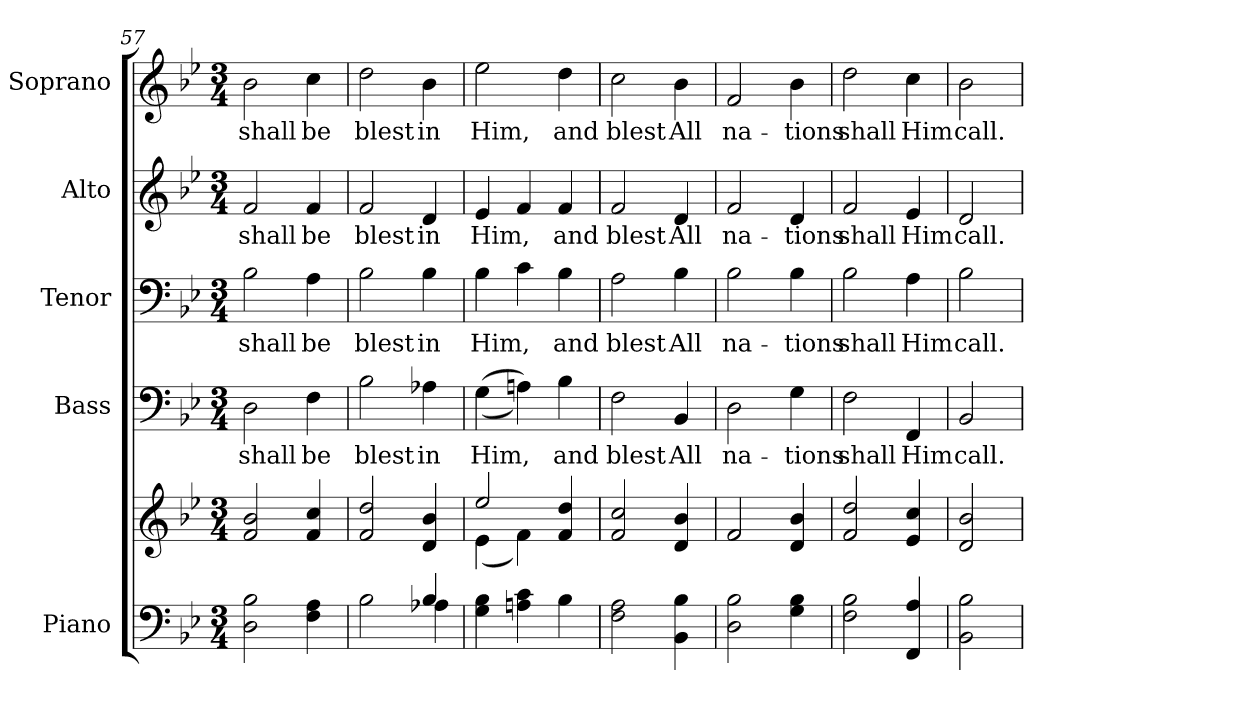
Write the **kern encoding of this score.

**kern	**kern	**kern	**text	**kern	**text	**kern	**text	**kern	**text
*part5	*part5	*part4	*part4	*part3	*part3	*part2	*part2	*part1	*part1
*staff6	*staff5	*staff4	*staff4	*staff3	*staff3	*staff2	*staff2	*staff1	*staff1
*I"Piano	*	*I"Bass	*	*I"Tenor	*	*I"Alto	*	*I"Soprano	*
*I'Pno.	*	*I'B.	*	*I'T.	*	*I'A.	*	*I'S.	*
*clefF4	*clefG2	*clefF4	*	*clefF4	*	*clefG2	*	*clefG2	*
*k[b-e-]	*k[b-e-]	*k[b-e-]	*	*k[b-e-]	*	*k[b-e-]	*	*k[b-e-]	*
*B-:	*B-:	*B-:	*	*B-:	*	*B-:	*	*B-:	*
*M3/4	*M3/4	*M3/4	*	*M3/4	*	*M3/4	*	*M3/4	*
=57	=57	=57	=57	=57	=57	=57	=57	=57	=57
!	!	!	!LO:LY:b:color=#000000	!	!	!	!	!	!
!	!	!	!	!	!LO:LY:b:color=#000000	!	!	!	!
!	!	!	!	!	!	!	!LO:LY:b:color=#000000	!	!
!	!	!	!	!	!	!	!	!	!LO:LY:b:color=#000000
2Di\ 2B-i	2fi/ 2b-i	2Di\	shall	2B-i\	shall	2fi/	shall	2b-i\	shall
!	!	!	!LO:LY:b:color=#000000	!	!	!	!	!	!
!	!	!	!	!	!LO:LY:b:color=#000000	!	!	!	!
!	!	!	!	!	!	!	!LO:LY:b:color=#000000	!	!
!	!	!	!	!	!	!	!	!	!LO:LY:b:color=#000000
4Fi\ 4Ai	4fi/ 4cci	4Fi\	be	4Ai\	be	4fi/	be	4cci\	be
=58	=58	=58	=58	=58	=58	=58	=58	=58	=58
*^	*	*	*	*	*	*	*	*	*
!	!	!	!	!LO:LY:b:color=#000000	!	!	!	!	!	!
!	!	!	!	!	!	!LO:LY:b:color=#000000	!	!	!	!
!	!	!	!	!	!	!	!	!LO:LY:b:color=#000000	!	!
!	!	!	!	!	!	!	!	!	!	!LO:LY:b:color=#000000
2B-i\	2ryy	2fi/ 2ddi	2B-i\	blest	2B-i\	blest	2fi/	blest	2ddi\	blest
!	!	!	!	!LO:LY:b:color=#000000	!	!	!	!	!	!
!	!	!	!	!	!	!LO:LY:b:color=#000000	!	!	!	!
!	!	!	!	!	!	!	!	!LO:LY:b:color=#000000	!	!
!	!	!	!	!	!	!	!	!	!	!LO:LY:b:color=#000000
4B-i/	4A-Xi\	4di/ 4b-i	4A-Xi\	in	4B-i\	in	4di/	in	4b-i\	in
*v	*v	*	*	*	*	*	*	*	*	*
!!LO:PB:g=z
=59	=59	=59	=59	=59	=59	=59	=59	=59	=59
*	*^	*	*	*	*	*	*	*	*
*^	*	*	*	*	*	*	*	*	*	*
!	!	!	!	!	!LO:LY:b:color=#000000	!	!	!	!	!	!
*v	*v	*	*	*	*	*	*	*	*	*	*
*^	*	*	*	*	*	*	*	*	*	*
!	!	!	!	!	!	!	!LO:LY:b:color=#000000	!	!	!	!
*v	*v	*	*	*	*	*	*	*	*	*	*
*^	*	*	*	*	*	*	*	*	*	*
!	!	!	!	!	!	!	!	!	!LO:LY:b:color=#000000	!	!
*v	*v	*	*	*	*	*	*	*	*	*	*
*^	*	*	*	*	*	*	*	*	*	*
!	!	!	!	!	!	!	!	!	!	!	!LO:LY:b:color=#000000
*v	*v	*	*	*	*	*	*	*	*	*	*
4Gi\ 4B-i	2ee-i/	(4e-i\	((4Gi\	Him,	4B-i\	Him,	4e-i/	Him,	2ee-i\	Him,
4Ani\ 4ci	.	4fi\)	4Ani\))	.	4ci\	.	4fi/	.	.	.
!	!	!	!	!LO:LY:b:color=#000000	!	!	!	!	!	!
!	!	!	!	!	!	!LO:LY:b:color=#000000	!	!	!	!
!	!	!	!	!	!	!	!	!LO:LY:b:color=#000000	!	!
!	!	!	!	!	!	!	!	!	!	!LO:LY:b:color=#000000
4B-i\	4fi/ 4ddi	4ryy	4B-i\	and	4B-i\	and	4fi/	and	4ddi\	and
*	*v	*v	*	*	*	*	*	*	*	*
=60	=60	=60	=60	=60	=60	=60	=60	=60	=60
*	*^	*	*	*	*	*	*	*	*
!	!	!	!	!LO:LY:b:color=#000000	!	!	!	!	!	!
*	*v	*v	*	*	*	*	*	*	*	*
*	*^	*	*	*	*	*	*	*	*
!	!	!	!	!	!	!LO:LY:b:color=#000000	!	!	!	!
*	*v	*v	*	*	*	*	*	*	*	*
*	*^	*	*	*	*	*	*	*	*
!	!	!	!	!	!	!	!	!LO:LY:b:color=#000000	!	!
*	*v	*v	*	*	*	*	*	*	*	*
*	*^	*	*	*	*	*	*	*	*
!	!	!	!	!	!	!	!	!	!	!LO:LY:b:color=#000000
*	*v	*v	*	*	*	*	*	*	*	*
2Fi\ 2Ai	2fi/ 2cci	2Fi\	blest	2Ai\	blest	2fi/	blest	2cci\	blest
!	!	!	!LO:LY:b:color=#000000	!	!	!	!	!	!
!	!	!	!	!	!LO:LY:b:color=#000000	!	!	!	!
!	!	!	!	!	!	!	!LO:LY:b:color=#000000	!	!
!	!	!	!	!	!	!	!	!	!LO:LY:b:color=#000000
4BB-i\ 4B-i	4di/ 4b-i	4BB-i/	All	4B-i\	All	4di/	All	4b-i\	All
=61	=61	=61	=61	=61	=61	=61	=61	=61	=61
!	!	!	!LO:LY:b:color=#000000	!	!	!	!	!	!
!	!	!	!	!	!LO:LY:b:color=#000000	!	!	!	!
!	!	!	!	!	!	!	!LO:LY:b:color=#000000	!	!
!	!	!	!	!	!	!	!	!	!LO:LY:b:color=#000000
2Di\ 2B-i	2fi/	2Di\	na-	2B-i\	na-	2fi/	na-	2fi/	na-
!	!	!	!LO:LY:b:color=#000000	!	!	!	!	!	!
!	!	!	!	!	!LO:LY:b:color=#000000	!	!	!	!
!	!	!	!	!	!	!	!LO:LY:b:color=#000000	!	!
!	!	!	!	!	!	!	!	!	!LO:LY:b:color=#000000
4Gi\ 4B-i	4di/ 4b-i	4Gi\	-tions	4B-i\	-tions	4di/	-tions	4b-i\	-tions
=62	=62	=62	=62	=62	=62	=62	=62	=62	=62
!	!	!	!LO:LY:b:color=#000000	!	!	!	!	!	!
!	!	!	!	!	!LO:LY:b:color=#000000	!	!	!	!
!	!	!	!	!	!	!	!LO:LY:b:color=#000000	!	!
!	!	!	!	!	!	!	!	!	!LO:LY:b:color=#000000
2Fi\ 2B-i	2fi/ 2ddi	2Fi\	shall	2B-i\	shall	2fi/	shall	2ddi\	shall
!	!	!	!LO:LY:b:color=#000000	!	!	!	!	!	!
!	!	!	!	!	!LO:LY:b:color=#000000	!	!	!	!
!	!	!	!	!	!	!	!LO:LY:b:color=#000000	!	!
!	!	!	!	!	!	!	!	!	!LO:LY:b:color=#000000
4FFi/ 4Ai	4e-i/ 4cci	4FFi/	Him	4Ai\	Him	4e-i/	Him	4cci\	Him
!!LO:LB:g=z
=63	=63	=63	=63	=63	=63	=63	=63	=63	=63
!	!	!	!LO:LY:b:color=#000000	!	!	!	!	!	!
!	!	!	!	!	!LO:LY:b:color=#000000	!	!	!	!
!	!	!	!	!	!	!	!LO:LY:b:color=#000000	!	!
!	!	!	!	!	!	!	!	!	!LO:LY:b:color=#000000
2BB-i\ 2B-i	2di/ 2b-i	2BB-i/	call.	2B-i\	call.	2di/	call.	2b-i\	call.
=	=	=	=	=	=	=	=	=	=
*-	*-	*-	*-	*-	*-	*-	*-	*-	*-
